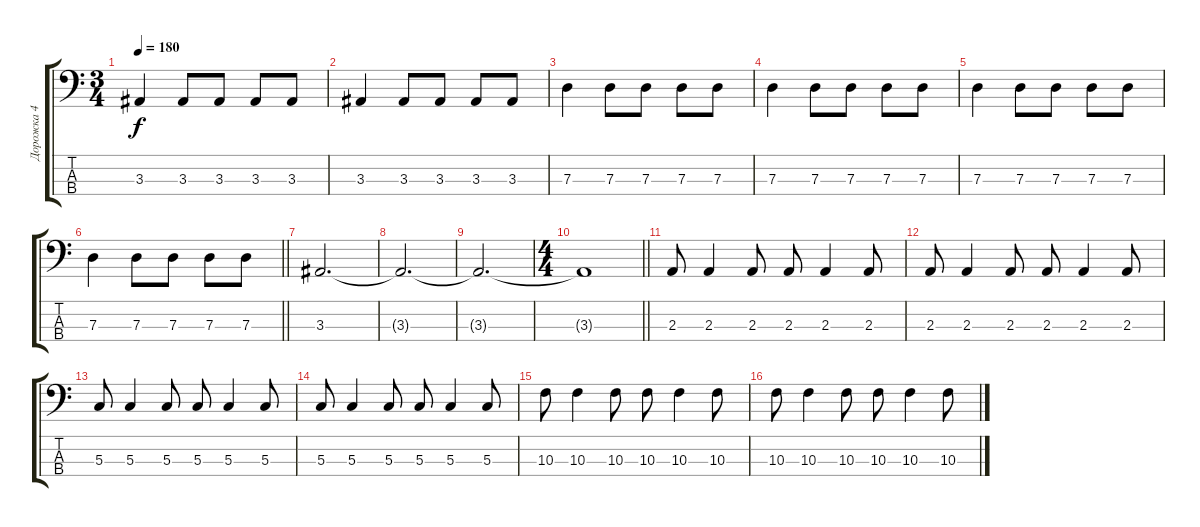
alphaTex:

\track ("Дорожка 4" "Дорожка 4") {instrument electricbasspick}
\staff {score tabs}
\tuning (F2 C2 G1 C1) {hide}
\ts (3 4)
\tempo 180
\clef f4
\ks c
3.3.4{dy f} 3.3.8 3.3.8 3.3.8 3.3.8 |
3.3.4 3.3.8 3.3.8 3.3.8 3.3.8 |
7.3.4 7.3.8 7.3.8 7.3.8 7.3.8 |
7.3.4 7.3.8 7.3.8 7.3.8 7.3.8 |
7.3.4 7.3.8 7.3.8 7.3.8 7.3.8 |
\barLineRight lightlight
7.3.4 7.3.8 7.3.8 7.3.8 7.3.8 |
\section ("" "")
3.3.2{d} |
3.3{t}.2{d} |
3.3{t}.2{d} |
\ts (4 4)
\barLineRight lightlight
3.3{t}.1 |
\section ("" "")
2.3.8 2.3.4 2.3.8 2.3.8 2.3.4 2.3.8 |
2.3.8 2.3.4 2.3.8 2.3.8 2.3.4 2.3.8 |
5.3.8 5.3.4 5.3.8 5.3.8 5.3.4 5.3.8 |
5.3.8 5.3.4 5.3.8 5.3.8 5.3.4 5.3.8 |
10.3.8 10.3.4 10.3.8 10.3.8 10.3.4 10.3.8 |
10.3.8 10.3.4 10.3.8 10.3.8 10.3.4 10.3.8
